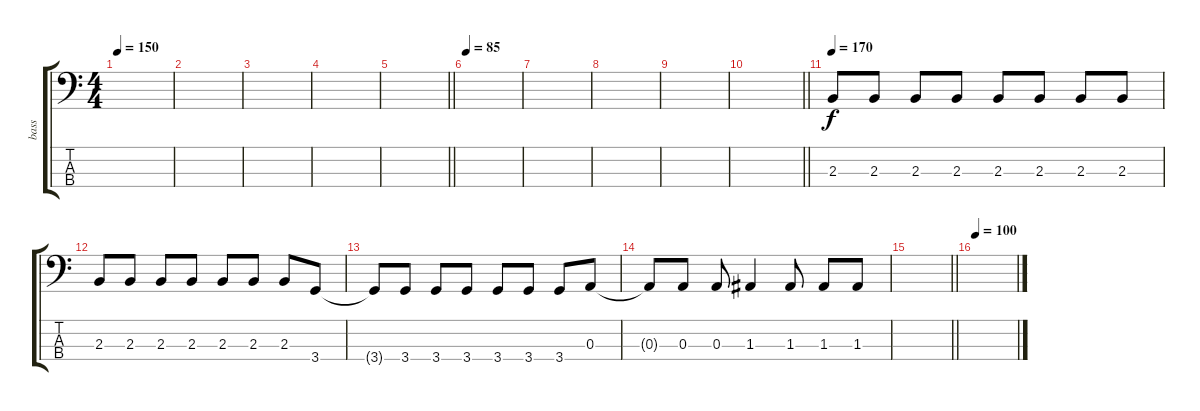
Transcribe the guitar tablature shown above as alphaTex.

\track ("bass" "bass") {instrument electricbassfinger}
\staff {score tabs}
\tuning (G2 D2 A1 E1) {hide}
\ts (4 4)
\section ("" "")
\tempo 150
\clef f4
\ks c
|
|
|
|
\barLineRight lightlight
|
\section ("" "")
\tempo 85
|
|
|
|
\barLineRight lightlight
|
\section ("" "")
\tempo 170
2.3.8 2.3.8 2.3.8 2.3.8 2.3.8 2.3.8 2.3.8 2.3.8 |
2.3.8 2.3.8 2.3.8 2.3.8 2.3.8 2.3.8 2.3.8 3.4.8 |
3.4{t}.8 3.4.8 3.4.8 3.4.8 3.4.8 3.4.8 3.4.8 0.3.8 |
0.3{t}.8 0.3.8 0.3.8 1.3.4 1.3.8 1.3.8 1.3.8 |
\barLineRight lightlight
|
\section ("" "")
\tempo 100
